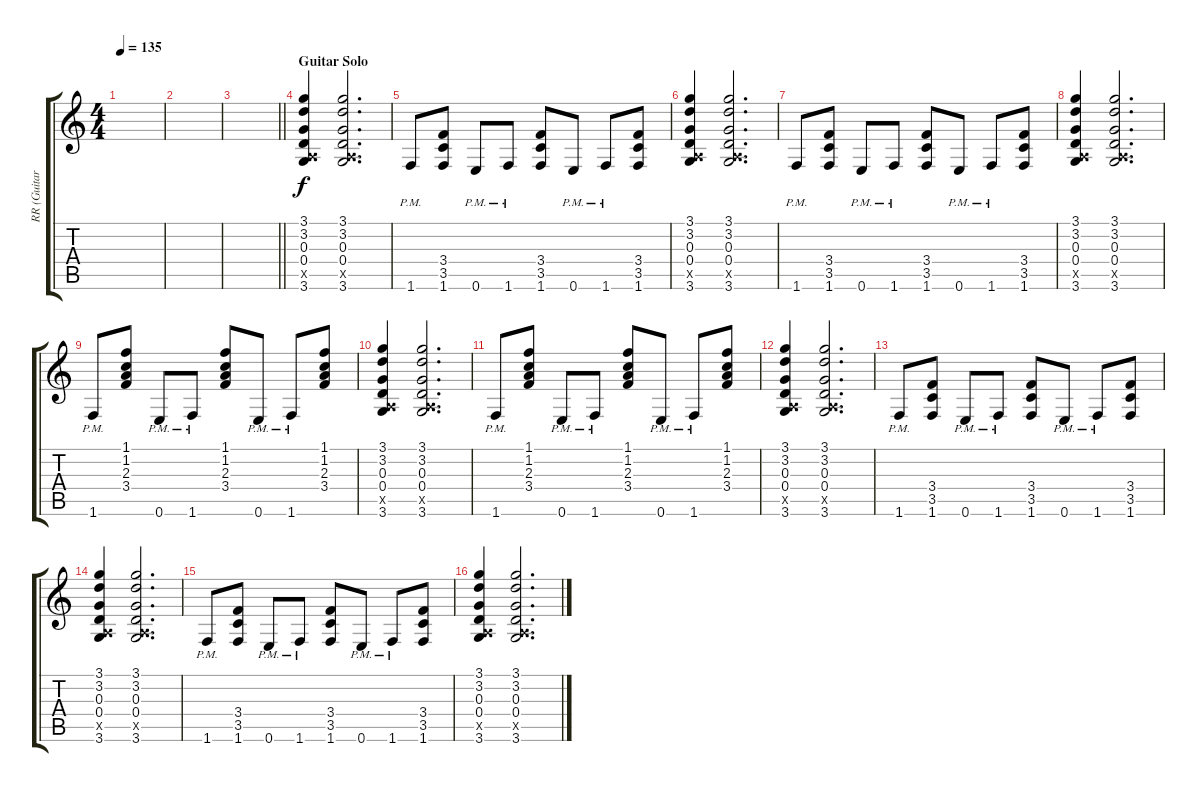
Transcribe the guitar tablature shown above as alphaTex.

\track ("RR (Guitar 5)" "RR (Guitar") {instrument distortionguitar}
\staff {score tabs}
\tuning (E4 B3 G3 D3 A2 E2) {hide}
\ts (4 4)
\tempo 135
\clef g2
\ks c
|
|
\barLineRight lightlight
|
\section ("" "Guitar Solo")
(3.1 3.2 0.3 0.4 0.5{x} 3.6).4 (3.1 3.2 0.3 0.4 0.5{x} 3.6).2{d} |
1.6{pm}.8 (3.4 3.5 1.6).8 0.6{pm}.8 1.6{pm}.8 (3.4 3.5 1.6).8 0.6{pm}.8 1.6{pm}.8 (3.4 3.5 1.6).8 |
(3.1 3.2 0.3 0.4 0.5{x} 3.6).4 (3.1 3.2 0.3 0.4 0.5{x} 3.6).2{d} |
1.6{pm}.8 (3.4 3.5 1.6).8 0.6{pm}.8 1.6{pm}.8 (3.4 3.5 1.6).8 0.6{pm}.8 1.6{pm}.8 (3.4 3.5 1.6).8 |
(3.1 3.2 0.3 0.4 0.5{x} 3.6).4 (3.1 3.2 0.3 0.4 0.5{x} 3.6).2{d} |
1.6{pm}.8 (1.1 1.2 2.3 3.4).8 0.6{pm}.8 1.6{pm}.8 (1.1 1.2 2.3 3.4).8 0.6{pm}.8 1.6{pm}.8 (1.1 1.2 2.3 3.4).8 |
(3.1 3.2 0.3 0.4 0.5{x} 3.6).4 (3.1 3.2 0.3 0.4 0.5{x} 3.6).2{d} |
1.6{pm}.8 (1.1 1.2 2.3 3.4).8 0.6{pm}.8 1.6{pm}.8 (1.1 1.2 2.3 3.4).8 0.6{pm}.8 1.6{pm}.8 (1.1 1.2 2.3 3.4).8 |
(3.1 3.2 0.3 0.4 0.5{x} 3.6).4 (3.1 3.2 0.3 0.4 0.5{x} 3.6).2{d} |
1.6{pm}.8 (3.4 3.5 1.6).8 0.6{pm}.8 1.6{pm}.8 (3.4 3.5 1.6).8 0.6{pm}.8 1.6{pm}.8 (3.4 3.5 1.6).8 |
(3.1 3.2 0.3 0.4 0.5{x} 3.6).4 (3.1 3.2 0.3 0.4 0.5{x} 3.6).2{d} |
1.6{pm}.8 (3.4 3.5 1.6).8 0.6{pm}.8 1.6{pm}.8 (3.4 3.5 1.6).8 0.6{pm}.8 1.6{pm}.8 (3.4 3.5 1.6).8 |
(3.1 3.2 0.3 0.4 0.5{x} 3.6).4 (3.1 3.2 0.3 0.4 0.5{x} 3.6).2{d}
